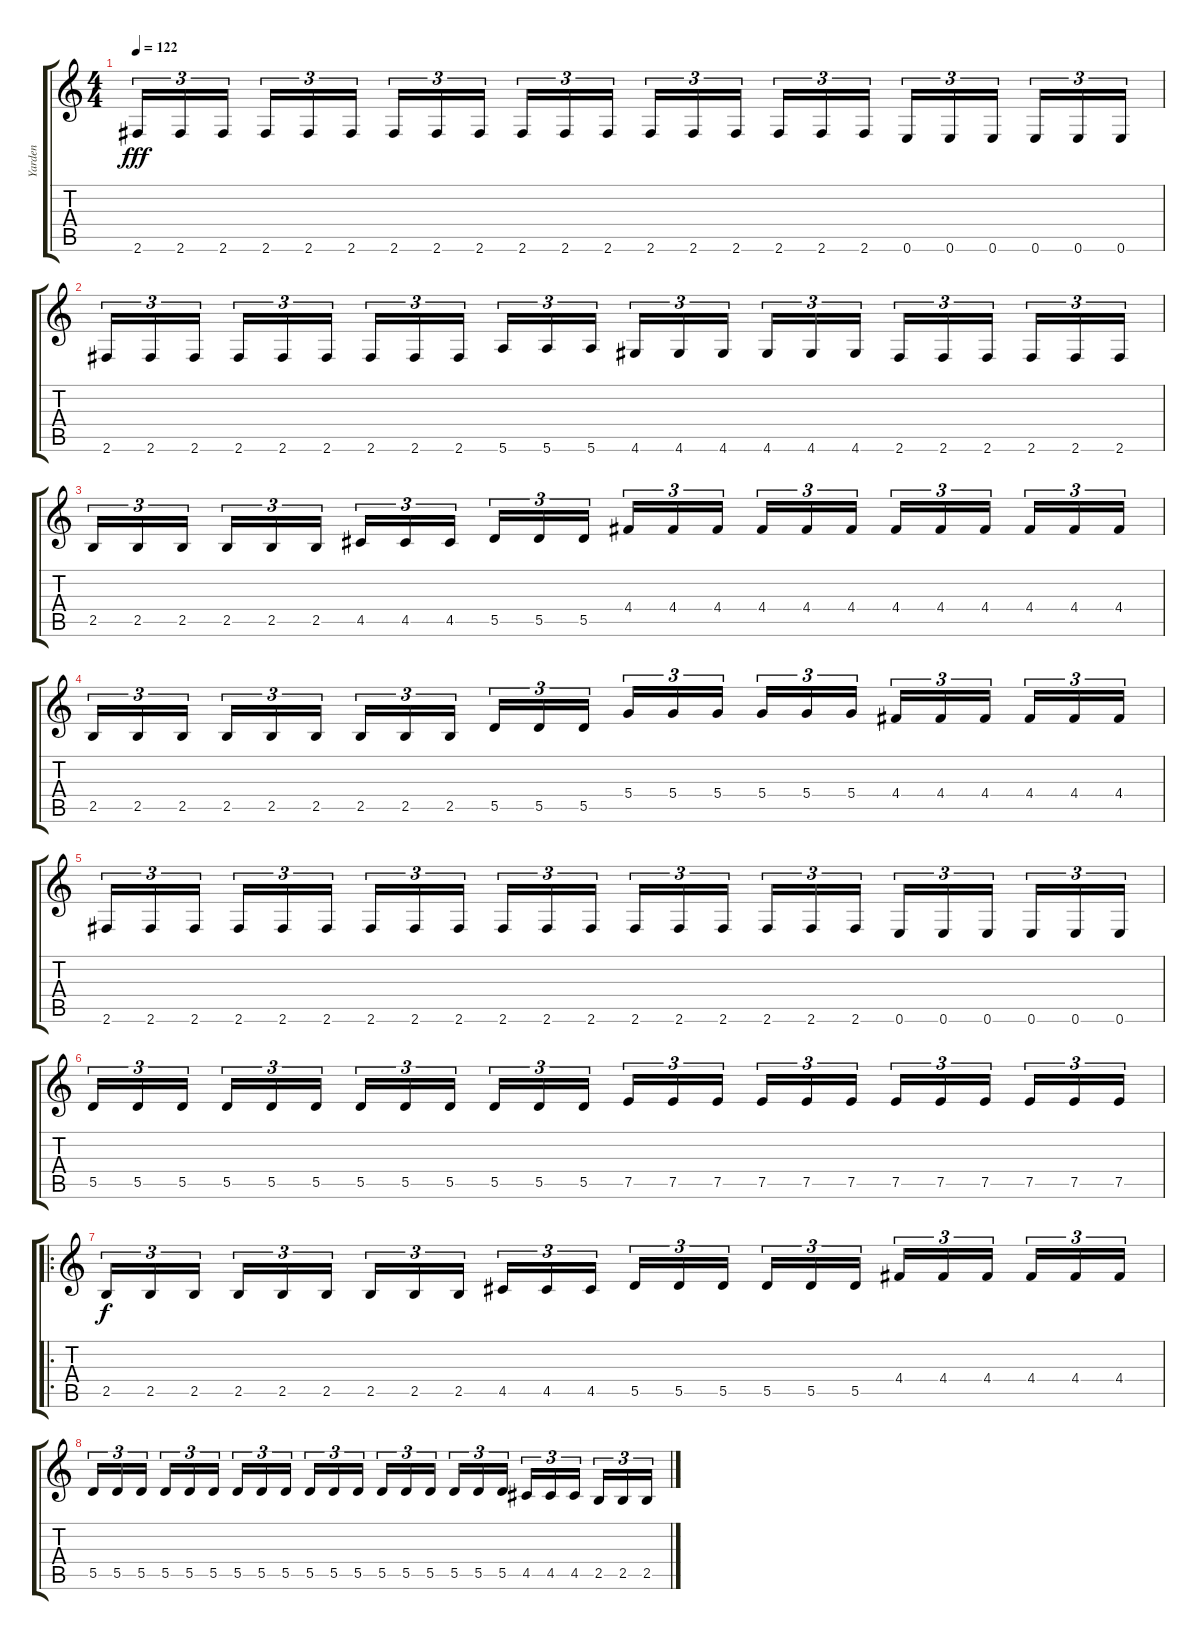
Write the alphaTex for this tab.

\track ("Yarden" "Yarden") {instrument distortionguitar}
\staff {score tabs}
\tuning (E4 B3 G3 D3 A2 E2) {hide}
\ts (4 4)
\tempo 122
\clef g2
\ks c
2.6.16{tu (3 2) dy fff} 2.6.16{tu (3 2)} 2.6.16{tu (3 2) beam splitsecondary} 2.6.16{tu (3 2)} 2.6.16{tu (3 2)} 2.6.16{tu (3 2)} 2.6.16{tu (3 2)} 2.6.16{tu (3 2)} 2.6.16{tu (3 2) beam splitsecondary} 2.6.16{tu (3 2)} 2.6.16{tu (3 2)} 2.6.16{tu (3 2)} 2.6.16{tu (3 2)} 2.6.16{tu (3 2)} 2.6.16{tu (3 2) beam splitsecondary} 2.6.16{tu (3 2)} 2.6.16{tu (3 2)} 2.6.16{tu (3 2)} 0.6.16{tu (3 2)} 0.6.16{tu (3 2)} 0.6.16{tu (3 2) beam splitsecondary} 0.6.16{tu (3 2)} 0.6.16{tu (3 2)} 0.6.16{tu (3 2)} |
2.6.16{tu (3 2)} 2.6.16{tu (3 2)} 2.6.16{tu (3 2) beam splitsecondary} 2.6.16{tu (3 2)} 2.6.16{tu (3 2)} 2.6.16{tu (3 2)} 2.6.16{tu (3 2)} 2.6.16{tu (3 2)} 2.6.16{tu (3 2) beam splitsecondary} 5.6.16{tu (3 2)} 5.6.16{tu (3 2)} 5.6.16{tu (3 2)} 4.6.16{tu (3 2)} 4.6.16{tu (3 2)} 4.6.16{tu (3 2) beam splitsecondary} 4.6.16{tu (3 2)} 4.6.16{tu (3 2)} 4.6.16{tu (3 2)} 2.6.16{tu (3 2)} 2.6.16{tu (3 2)} 2.6.16{tu (3 2) beam splitsecondary} 2.6.16{tu (3 2)} 2.6.16{tu (3 2)} 2.6.16{tu (3 2)} |
2.5.16{tu (3 2)} 2.5.16{tu (3 2)} 2.5.16{tu (3 2) beam splitsecondary} 2.5.16{tu (3 2)} 2.5.16{tu (3 2)} 2.5.16{tu (3 2)} 4.5.16{tu (3 2)} 4.5.16{tu (3 2)} 4.5.16{tu (3 2) beam splitsecondary} 5.5.16{tu (3 2)} 5.5.16{tu (3 2)} 5.5.16{tu (3 2)} 4.4.16{tu (3 2)} 4.4.16{tu (3 2)} 4.4.16{tu (3 2) beam splitsecondary} 4.4.16{tu (3 2)} 4.4.16{tu (3 2)} 4.4.16{tu (3 2)} 4.4.16{tu (3 2)} 4.4.16{tu (3 2)} 4.4.16{tu (3 2) beam splitsecondary} 4.4.16{tu (3 2)} 4.4.16{tu (3 2)} 4.4.16{tu (3 2)} |
2.5.16{tu (3 2)} 2.5.16{tu (3 2)} 2.5.16{tu (3 2) beam splitsecondary} 2.5.16{tu (3 2)} 2.5.16{tu (3 2)} 2.5.16{tu (3 2)} 2.5.16{tu (3 2)} 2.5.16{tu (3 2)} 2.5.16{tu (3 2) beam splitsecondary} 5.5.16{tu (3 2)} 5.5.16{tu (3 2)} 5.5.16{tu (3 2)} 5.4.16{tu (3 2)} 5.4.16{tu (3 2)} 5.4.16{tu (3 2) beam splitsecondary} 5.4.16{tu (3 2)} 5.4.16{tu (3 2)} 5.4.16{tu (3 2)} 4.4.16{tu (3 2)} 4.4.16{tu (3 2)} 4.4.16{tu (3 2) beam splitsecondary} 4.4.16{tu (3 2)} 4.4.16{tu (3 2)} 4.4.16{tu (3 2)} |
2.6.16{tu (3 2)} 2.6.16{tu (3 2)} 2.6.16{tu (3 2) beam splitsecondary} 2.6.16{tu (3 2)} 2.6.16{tu (3 2)} 2.6.16{tu (3 2)} 2.6.16{tu (3 2)} 2.6.16{tu (3 2)} 2.6.16{tu (3 2) beam splitsecondary} 2.6.16{tu (3 2)} 2.6.16{tu (3 2)} 2.6.16{tu (3 2)} 2.6.16{tu (3 2)} 2.6.16{tu (3 2)} 2.6.16{tu (3 2) beam splitsecondary} 2.6.16{tu (3 2)} 2.6.16{tu (3 2)} 2.6.16{tu (3 2)} 0.6.16{tu (3 2)} 0.6.16{tu (3 2)} 0.6.16{tu (3 2) beam splitsecondary} 0.6.16{tu (3 2)} 0.6.16{tu (3 2)} 0.6.16{tu (3 2)} |
5.5.16{tu (3 2)} 5.5.16{tu (3 2)} 5.5.16{tu (3 2) beam splitsecondary} 5.5.16{tu (3 2)} 5.5.16{tu (3 2)} 5.5.16{tu (3 2)} 5.5.16{tu (3 2)} 5.5.16{tu (3 2)} 5.5.16{tu (3 2) beam splitsecondary} 5.5.16{tu (3 2)} 5.5.16{tu (3 2)} 5.5.16{tu (3 2)} 7.5.16{tu (3 2)} 7.5.16{tu (3 2)} 7.5.16{tu (3 2) beam splitsecondary} 7.5.16{tu (3 2)} 7.5.16{tu (3 2)} 7.5.16{tu (3 2)} 7.5.16{tu (3 2)} 7.5.16{tu (3 2)} 7.5.16{tu (3 2) beam splitsecondary} 7.5.16{tu (3 2)} 7.5.16{tu (3 2)} 7.5.16{tu (3 2)} |
\ro
2.5.16{tu (3 2) dy f} 2.5.16{tu (3 2)} 2.5.16{tu (3 2) beam splitsecondary} 2.5.16{tu (3 2)} 2.5.16{tu (3 2)} 2.5.16{tu (3 2)} 2.5.16{tu (3 2)} 2.5.16{tu (3 2)} 2.5.16{tu (3 2) beam splitsecondary} 4.5.16{tu (3 2)} 4.5.16{tu (3 2)} 4.5.16{tu (3 2)} 5.5.16{tu (3 2)} 5.5.16{tu (3 2)} 5.5.16{tu (3 2) beam splitsecondary} 5.5.16{tu (3 2)} 5.5.16{tu (3 2)} 5.5.16{tu (3 2)} 4.4.16{tu (3 2)} 4.4.16{tu (3 2)} 4.4.16{tu (3 2) beam splitsecondary} 4.4.16{tu (3 2)} 4.4.16{tu (3 2)} 4.4.16{tu (3 2)} |
5.5.16{tu (3 2)} 5.5.16{tu (3 2)} 5.5.16{tu (3 2) beam splitsecondary} 5.5.16{tu (3 2)} 5.5.16{tu (3 2)} 5.5.16{tu (3 2)} 5.5.16{tu (3 2)} 5.5.16{tu (3 2)} 5.5.16{tu (3 2) beam splitsecondary} 5.5.16{tu (3 2)} 5.5.16{tu (3 2)} 5.5.16{tu (3 2)} 5.5.16{tu (3 2)} 5.5.16{tu (3 2)} 5.5.16{tu (3 2) beam splitsecondary} 5.5.16{tu (3 2)} 5.5.16{tu (3 2)} 5.5.16{tu (3 2)} 4.5.16{tu (3 2)} 4.5.16{tu (3 2)} 4.5.16{tu (3 2) beam splitsecondary} 2.5.16{tu (3 2)} 2.5.16{tu (3 2)} 2.5.16{tu (3 2)}
